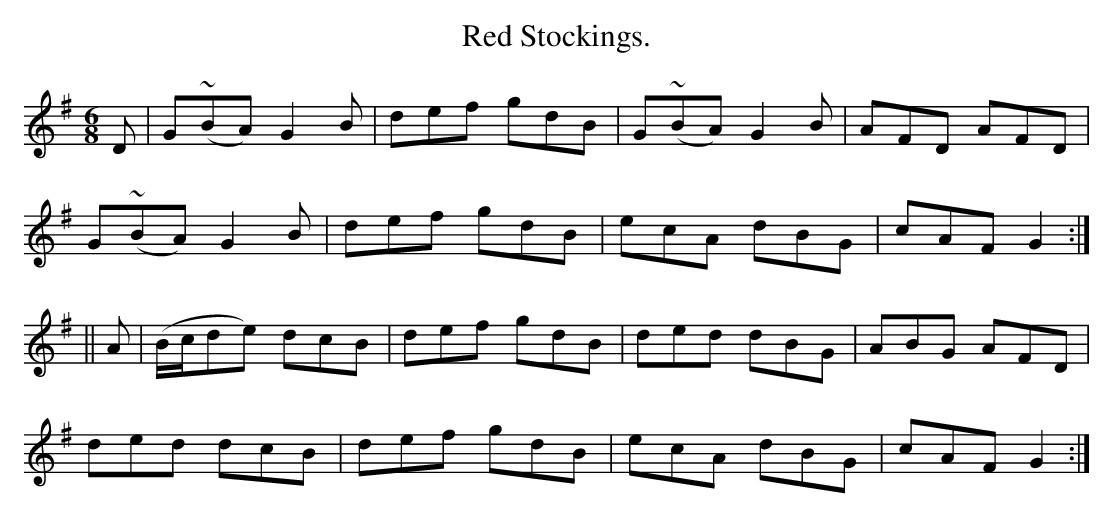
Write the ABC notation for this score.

X:1
T: Red Stockings.
M: 6/8
K: G
D|G(~BA) G2 B|def gdB|G(~BA) G2 B|AFD AFD|
G(~BA) G2 B|def gdB|ecA dBG|cAF G2:|
||A|(B/c/de) dcB|def gdB|ded dBG|ABG AFD|
ded dcB|def gdB|ecA dBG|cAF G2:|
